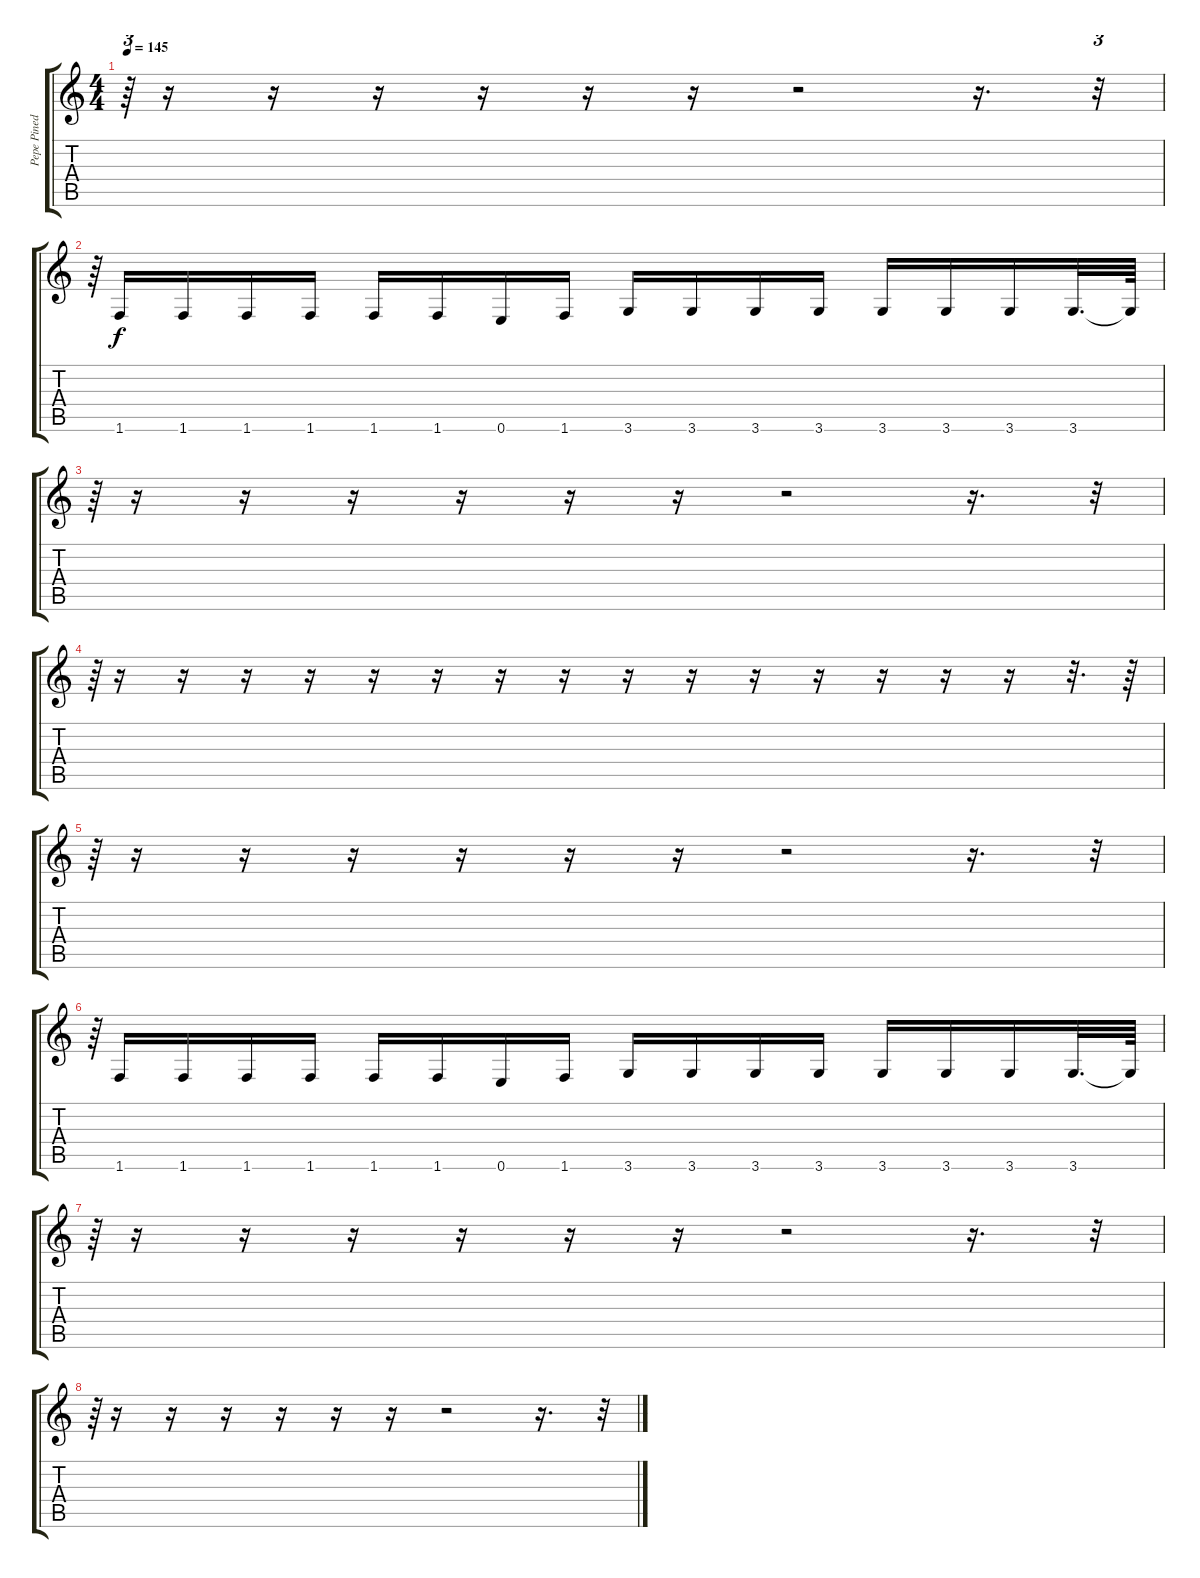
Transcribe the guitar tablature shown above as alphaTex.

\track ("Pepe Pineda" "Pepe Pined") {instrument electricbasspick}
\staff {score tabs}
\tuning (E4 B3 G3 D3 A2 E2) {hide}
\ts (4 4)
\tempo 145
\clef g2
\ks c
r.64{tu (3 2) dy f} r.16 r.16 r.16 r.16 r.16 r.16 r.2 r.16{d} r.32{tu (3 2)} |
r.64{tu (3 2)} 1.6.16 1.6.16 1.6.16 1.6.16 1.6.16 1.6.16 0.6.16 1.6.16 3.6.16 3.6.16 3.6.16 3.6.16 3.6.16 3.6.16 3.6.16 3.6.32{d} 3.6{t}.64 |
r.64{tu (3 2)} r.16 r.16 r.16 r.16 r.16 r.16 r.2 r.16{d} r.32{tu (3 2)} |
r.64{tu (3 2)} r.16 r.16 r.16 r.16 r.16 r.16 r.16 r.16 r.16 r.16 r.16 r.16 r.16 r.16 r.16 r.32{d} r.64 |
r.64{tu (3 2)} r.16 r.16 r.16 r.16 r.16 r.16 r.2 r.16{d} r.32{tu (3 2)} |
r.64{tu (3 2)} 1.6.16 1.6.16 1.6.16 1.6.16 1.6.16 1.6.16 0.6.16 1.6.16 3.6.16 3.6.16 3.6.16 3.6.16 3.6.16 3.6.16 3.6.16 3.6.32{d} 3.6{t}.64 |
r.64{tu (3 2)} r.16 r.16 r.16 r.16 r.16 r.16 r.2 r.16{d} r.32{tu (3 2)} |
r.64{tu (3 2)} r.16 r.16 r.16 r.16 r.16 r.16 r.2 r.16{d} r.32{tu (3 2)}
